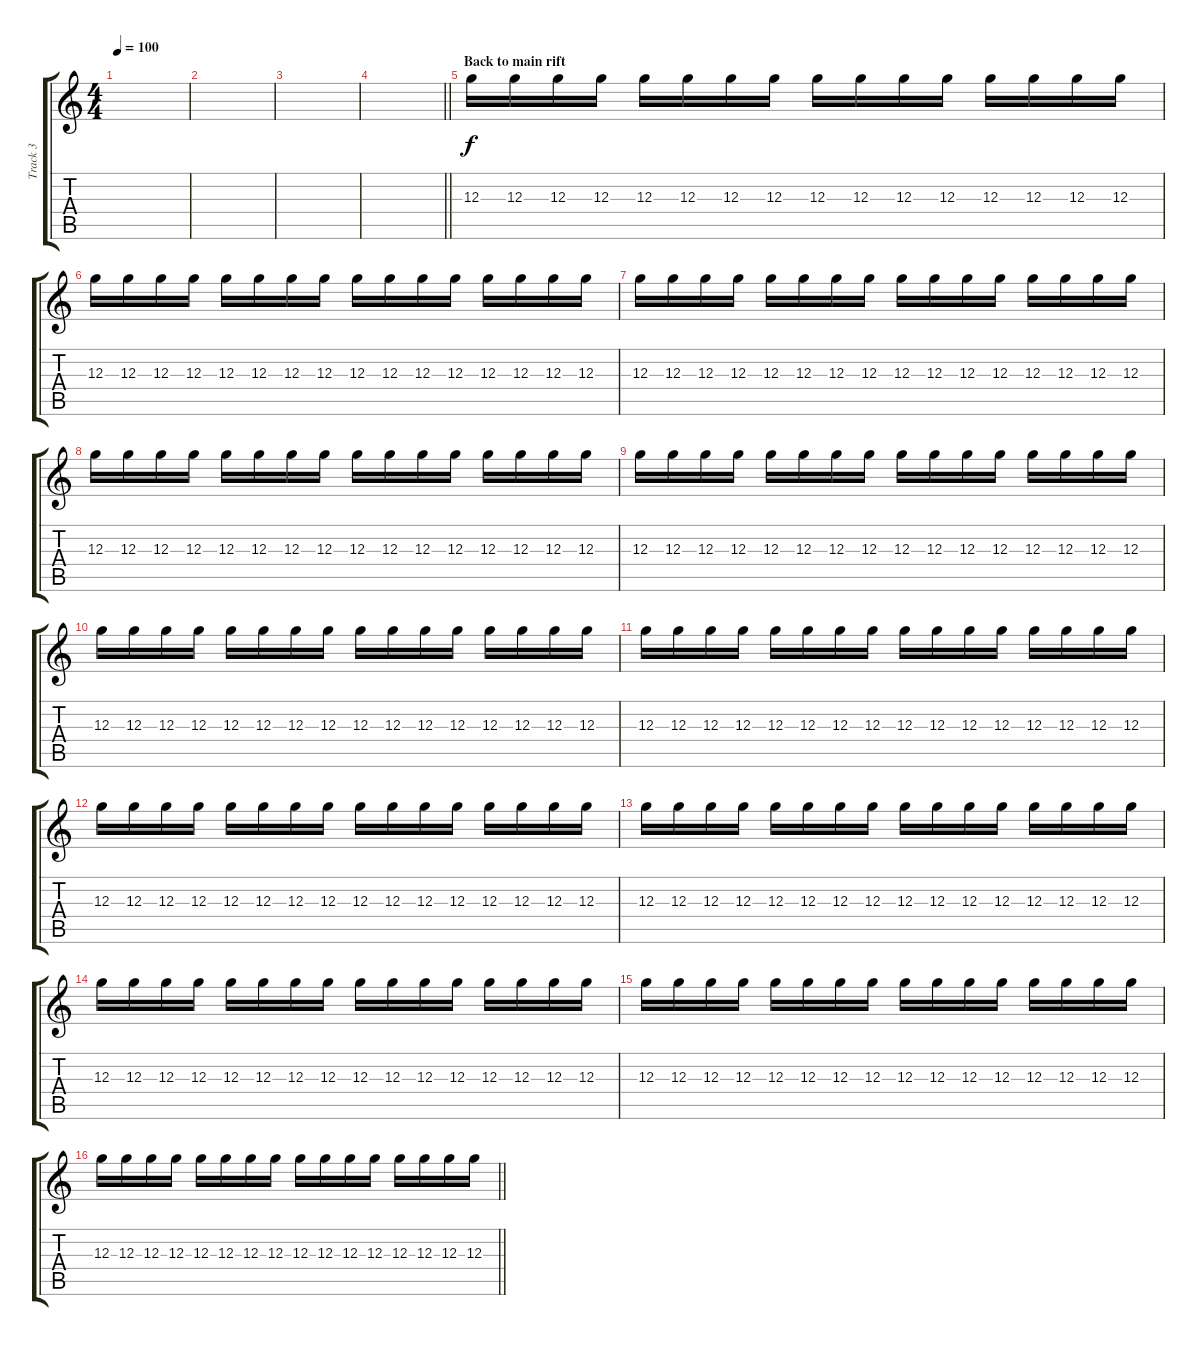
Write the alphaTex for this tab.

\track ("Track 3" "Track 3") {instrument acousticguitarnylon}
\staff {score tabs}
\tuning (E4 B3 G3 D3 A2 E2) {hide}
\ts (4 4)
\tempo 100
\clef g2
\ks c
|
|
|
\barLineRight lightlight
|
\section ("" "Back to main rift")
12.3.16 12.3.16 12.3.16 12.3.16 12.3.16 12.3.16 12.3.16 12.3.16 12.3.16 12.3.16 12.3.16 12.3.16 12.3.16 12.3.16 12.3.16 12.3.16 |
12.3.16 12.3.16 12.3.16 12.3.16 12.3.16 12.3.16 12.3.16 12.3.16 12.3.16 12.3.16 12.3.16 12.3.16 12.3.16 12.3.16 12.3.16 12.3.16 |
12.3.16 12.3.16 12.3.16 12.3.16 12.3.16 12.3.16 12.3.16 12.3.16 12.3.16 12.3.16 12.3.16 12.3.16 12.3.16 12.3.16 12.3.16 12.3.16 |
12.3.16 12.3.16 12.3.16 12.3.16 12.3.16 12.3.16 12.3.16 12.3.16 12.3.16 12.3.16 12.3.16 12.3.16 12.3.16 12.3.16 12.3.16 12.3.16 |
12.3.16 12.3.16 12.3.16 12.3.16 12.3.16 12.3.16 12.3.16 12.3.16 12.3.16 12.3.16 12.3.16 12.3.16 12.3.16 12.3.16 12.3.16 12.3.16 |
12.3.16 12.3.16 12.3.16 12.3.16 12.3.16 12.3.16 12.3.16 12.3.16 12.3.16 12.3.16 12.3.16 12.3.16 12.3.16 12.3.16 12.3.16 12.3.16 |
12.3.16 12.3.16 12.3.16 12.3.16 12.3.16 12.3.16 12.3.16 12.3.16 12.3.16 12.3.16 12.3.16 12.3.16 12.3.16 12.3.16 12.3.16 12.3.16 |
12.3.16 12.3.16 12.3.16 12.3.16 12.3.16 12.3.16 12.3.16 12.3.16 12.3.16 12.3.16 12.3.16 12.3.16 12.3.16 12.3.16 12.3.16 12.3.16 |
12.3.16 12.3.16 12.3.16 12.3.16 12.3.16 12.3.16 12.3.16 12.3.16 12.3.16 12.3.16 12.3.16 12.3.16 12.3.16 12.3.16 12.3.16 12.3.16 |
12.3.16 12.3.16 12.3.16 12.3.16 12.3.16 12.3.16 12.3.16 12.3.16 12.3.16 12.3.16 12.3.16 12.3.16 12.3.16 12.3.16 12.3.16 12.3.16 |
12.3.16 12.3.16 12.3.16 12.3.16 12.3.16 12.3.16 12.3.16 12.3.16 12.3.16 12.3.16 12.3.16 12.3.16 12.3.16 12.3.16 12.3.16 12.3.16 |
\barLineRight lightlight
12.3.16 12.3.16 12.3.16 12.3.16 12.3.16 12.3.16 12.3.16 12.3.16 12.3.16 12.3.16 12.3.16 12.3.16 12.3.16 12.3.16 12.3.16 12.3.16
